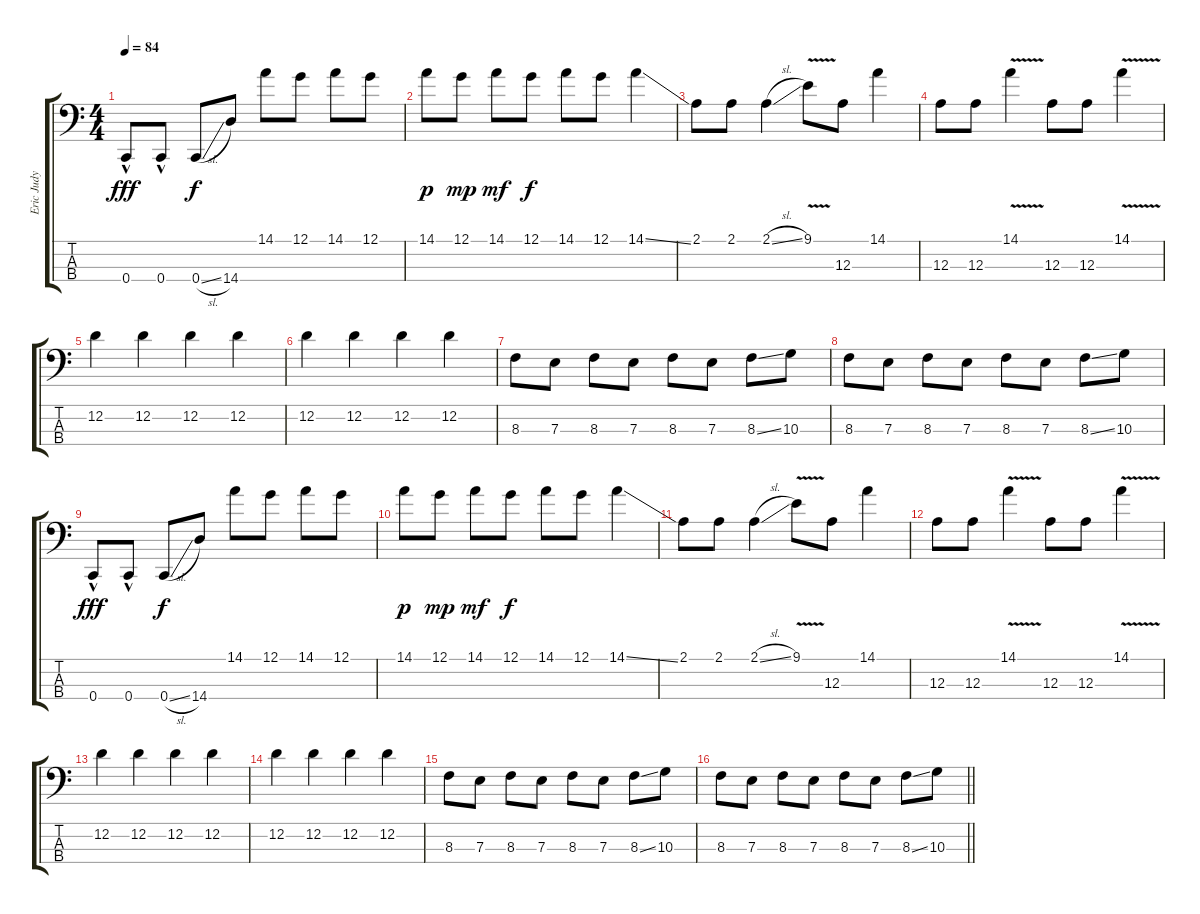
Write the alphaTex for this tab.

\track ("Eric Judy" "Eric Judy") {instrument acousticbass}
\staff {score tabs}
\tuning (G2 D2 A1 C1) {hide}
\ts (4 4)
\tempo 84
\clef f4
\ks c
0.4{hac}.8{dy fff} 0.4{hac}.8 0.4{sl}.8{dy f} 14.4.8 14.1.8 12.1.8 14.1.8 12.1.8 |
14.1.8{dy p} 12.1.8{dy mp} 14.1.8{dy mf} 12.1.8{dy f} 14.1.8 12.1.8 14.1{ss}.4 |
2.1.8 2.1.8 2.1{sl}.4 9.1{v}.8 12.3.8 14.1.4 |
12.3.8 12.3.8 14.1{v}.4 12.3.8 12.3.8 14.1{v}.4 |
12.2.4 12.2.4 12.2.4 12.2.4 |
12.2.4 12.2.4 12.2.4 12.2.4 |
8.3.8 7.3.8 8.3.8 7.3.8 8.3.8 7.3.8 8.3{ss}.8 10.3.8 |
8.3.8 7.3.8 8.3.8 7.3.8 8.3.8 7.3.8 8.3{ss}.8 10.3.8 |
0.4{hac}.8{dy fff} 0.4{hac}.8 0.4{sl}.8{dy f} 14.4.8 14.1.8 12.1.8 14.1.8 12.1.8 |
14.1.8{dy p} 12.1.8{dy mp} 14.1.8{dy mf} 12.1.8{dy f} 14.1.8 12.1.8 14.1{ss}.4 |
2.1.8 2.1.8 2.1{sl}.4 9.1{v}.8 12.3.8 14.1.4 |
12.3.8 12.3.8 14.1{v}.4 12.3.8 12.3.8 14.1{v}.4 |
12.2.4 12.2.4 12.2.4 12.2.4 |
12.2.4 12.2.4 12.2.4 12.2.4 |
8.3.8 7.3.8 8.3.8 7.3.8 8.3.8 7.3.8 8.3{ss}.8 10.3.8 |
\barLineRight lightlight
8.3.8 7.3.8 8.3.8 7.3.8 8.3.8 7.3.8 8.3{ss}.8 10.3.8
